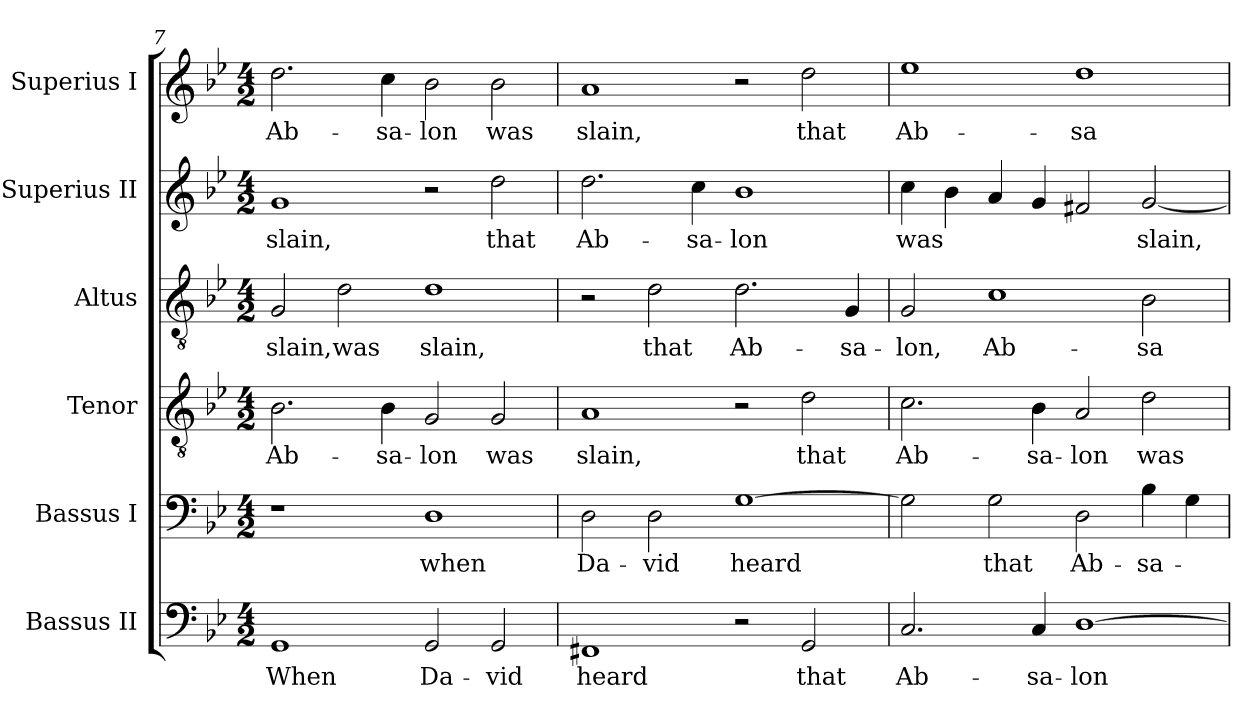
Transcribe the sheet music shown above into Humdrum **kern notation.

**kern	**text	**kern	**text	**kern	**text	**kern	**text	**kern	**text	**kern	**text
*part6	*part6	*part5	*part5	*part4	*part4	*part3	*part3	*part2	*part2	*part1	*part1
*staff6	*staff6	*staff5	*staff5	*staff4	*staff4	*staff3	*staff3	*staff2	*staff2	*staff1	*staff1
*I"Bassus II	*	*I"Bassus I	*	*I"Tenor	*	*I"Altus	*	*I"Superius II	*	*I"Superius I	*
*clefF4	*	*clefF4	*	*clefGv2	*	*clefGv2	*	*clefG2	*	*clefG2	*
*k[b-e-]	*	*k[b-e-]	*	*k[b-e-]	*	*k[b-e-]	*	*k[b-e-]	*	*k[b-e-]	*
*B-:	*	*B-:	*	*B-:	*	*B-:	*	*B-:	*	*B-:	*
*M4/2	*	*M4/2	*	*M4/2	*	*M4/2	*	*M4/2	*	*M4/2	*
=7	=7	=7	=7	=7	=7	=7	=7	=7	=7	=7	=7
!	!LO:LY:b:color=#000000	!	!	!	!	!	!	!	!	!	!
!	!	!	!	!	!LO:LY:b:color=#000000	!	!	!	!	!	!
!	!	!	!	!	!	!	!LO:LY:b:color=#000000	!	!	!	!
!	!	!	!	!	!	!	!	!	!LO:LY:b:color=#000000	!	!
!	!	!	!	!	!	!	!	!	!	!	!LO:LY:b:color=#000000
1GGi	When	1r	.	2.B-i\	Ab-	2Gi/	slain,	1gi	slain,	2.ddi\	Ab-
!	!	!	!	!	!	!	!LO:LY:b:color=#000000	!	!	!	!
.	.	.	.	.	.	2di\	was	.	.	.	.
!	!	!	!	!	!LO:LY:b:color=#000000	!	!	!	!	!	!
!	!	!	!	!	!	!	!	!	!	!	!LO:LY:b:color=#000000
.	.	.	.	4B-i\	-sa-	.	.	.	.	4cci\	-sa-
!	!LO:LY:b:color=#000000	!	!	!	!	!	!	!	!	!	!
!	!	!	!LO:LY:b:color=#000000	!	!	!	!	!	!	!	!
!	!	!	!	!	!LO:LY:b:color=#000000	!	!	!	!	!	!
!	!	!	!	!	!	!	!LO:LY:b:color=#000000	!	!	!	!
!	!	!	!	!	!	!	!	!	!	!	!LO:LY:b:color=#000000
2GGi/	Da-	1Di	when	2Gi/	-lon	1di	slain,	2r	.	2b-i\	-lon
!	!LO:LY:b:color=#000000	!	!	!	!	!	!	!	!	!	!
!	!	!	!	!	!LO:LY:b:color=#000000	!	!	!	!	!	!
!	!	!	!	!	!	!	!	!	!LO:LY:b:color=#000000	!	!
!	!	!	!	!	!	!	!	!	!	!	!LO:LY:b:color=#000000
2GGi/	-vid	.	.	2Gi/	was	.	.	2ddi\	that	2b-i\	was
=8	=8	=8	=8	=8	=8	=8	=8	=8	=8	=8	=8
!	!LO:LY:b:color=#000000	!	!	!	!	!	!	!	!	!	!
!	!	!	!LO:LY:b:color=#000000	!	!	!	!	!	!	!	!
!	!	!	!	!	!LO:LY:b:color=#000000	!	!	!	!	!	!
!	!	!	!	!	!	!	!	!	!LO:LY:b:color=#000000	!	!
!	!	!	!	!	!	!	!	!	!	!	!LO:LY:b:color=#000000
1FF#Xi	heard	2Di\	Da-	1Ai	slain,	2r	.	2.ddi\	Ab-	1ai	slain,
!	!	!	!LO:LY:b:color=#000000	!	!	!	!	!	!	!	!
!	!	!	!	!	!	!	!LO:LY:b:color=#000000	!	!	!	!
.	.	2Di\	-vid	.	.	2di\	that	.	.	.	.
!	!	!	!	!	!	!	!	!	!LO:LY:b:color=#000000	!	!
.	.	.	.	.	.	.	.	4cci\	-sa-	.	.
!	!	!	!LO:LY:b:color=#000000	!	!	!	!	!	!	!	!
!	!	!	!	!	!	!	!LO:LY:b:color=#000000	!	!	!	!
!	!	!	!	!	!	!	!	!	!LO:LY:b:color=#000000	!	!
2r	.	[1Gi	heard	2r	.	2.di\	Ab-	1b-i	-lon	2r	.
!	!LO:LY:b:color=#000000	!	!	!	!	!	!	!	!	!	!
!	!	!	!	!	!LO:LY:b:color=#000000	!	!	!	!	!	!
!	!	!	!	!	!	!	!	!	!	!	!LO:LY:b:color=#000000
2GGi/	that	.	.	2di\	that	.	.	.	.	2ddi\	that
!	!	!	!	!	!	!	!LO:LY:b:color=#000000	!	!	!	!
.	.	.	.	.	.	4Gi/	-sa-	.	.	.	.
!!LO:PB:g=z
=9	=9	=9	=9	=9	=9	=9	=9	=9	=9	=9	=9
!	!LO:LY:b:color=#000000	!	!	!	!	!	!	!	!	!	!
!	!	!	!	!	!LO:LY:b:color=#000000	!	!	!	!	!	!
!	!	!	!	!	!	!	!LO:LY:b:color=#000000	!	!	!	!
!	!	!	!	!	!	!	!	!	!LO:LY:b:color=#000000	!	!
!	!	!	!	!	!	!	!	!	!	!	!LO:LY:b:color=#000000
2.Ci/	Ab-	2Gi\]	.	2.ci\	Ab-	2Gi/	-lon,	4cci\	was	1ee-i	Ab-
.	.	.	.	.	.	.	.	4b-i\	.	.	.
!	!	!	!LO:LY:b:color=#000000	!	!	!	!	!	!	!	!
!	!	!	!	!	!	!	!LO:LY:b:color=#000000	!	!	!	!
.	.	2Gi\	that	.	.	1ci	Ab-	4ai/	.	.	.
!	!LO:LY:b:color=#000000	!	!	!	!	!	!	!	!	!	!
!	!	!	!	!	!LO:LY:b:color=#000000	!	!	!	!	!	!
4Ci/	-sa-	.	.	4B-i\	-sa-	.	.	4gi/	.	.	.
!	!LO:LY:b:color=#000000	!	!	!	!	!	!	!	!	!	!
!	!	!	!LO:LY:b:color=#000000	!	!	!	!	!	!	!	!
!	!	!	!	!	!LO:LY:b:color=#000000	!	!	!	!	!	!
!	!	!	!	!	!	!	!	!	!	!	!LO:LY:b:color=#000000
[1Di	-lon	2Di\	Ab-	2Ai/	-lon	.	.	2f#Xi/	.	1ddi	-sa-
!	!	!	!LO:LY:b:color=#000000	!	!	!	!	!	!	!	!
!	!	!	!	!	!LO:LY:b:color=#000000	!	!	!	!	!	!
!	!	!	!	!	!	!	!LO:LY:b:color=#000000	!	!	!	!
!	!	!	!	!	!	!	!	!	!LO:LY:b:color=#000000	!	!
.	.	4B-i\	-sa-	2di\	was	2B-i\	-sa-	[2gi/	slain,	.	.
.	.	4Gi\	.	.	.	.	.	.	.	.	.
=	=	=	=	=	=	=	=	=	=	=	=
*-	*-	*-	*-	*-	*-	*-	*-	*-	*-	*-	*-
